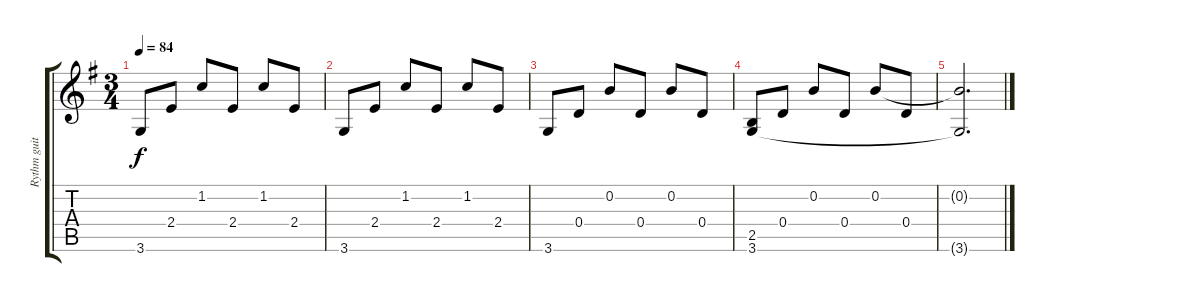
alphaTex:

\track ("Rythm guitar 2" "Rythm guit") {instrument acousticguitarnylon}
\staff {score tabs}
\tuning (E4 B3 G3 D3 A2 E2) {hide}
\ts (3 4)
\tempo 84
\clef g2
\ks g
3.6.8{dy f} 2.4.8 1.2.8 2.4.8 1.2.8 2.4.8 |
3.6.8 2.4.8 1.2.8 2.4.8 1.2.8 2.4.8 |
3.6.8 0.4.8 0.2.8 0.4.8 0.2.8 0.4.8 |
(2.5 3.6).8 0.4.8 0.2.8 0.4.8 0.2.8 0.4.8 |
(0.2{t} 3.6{t}).2{d}
